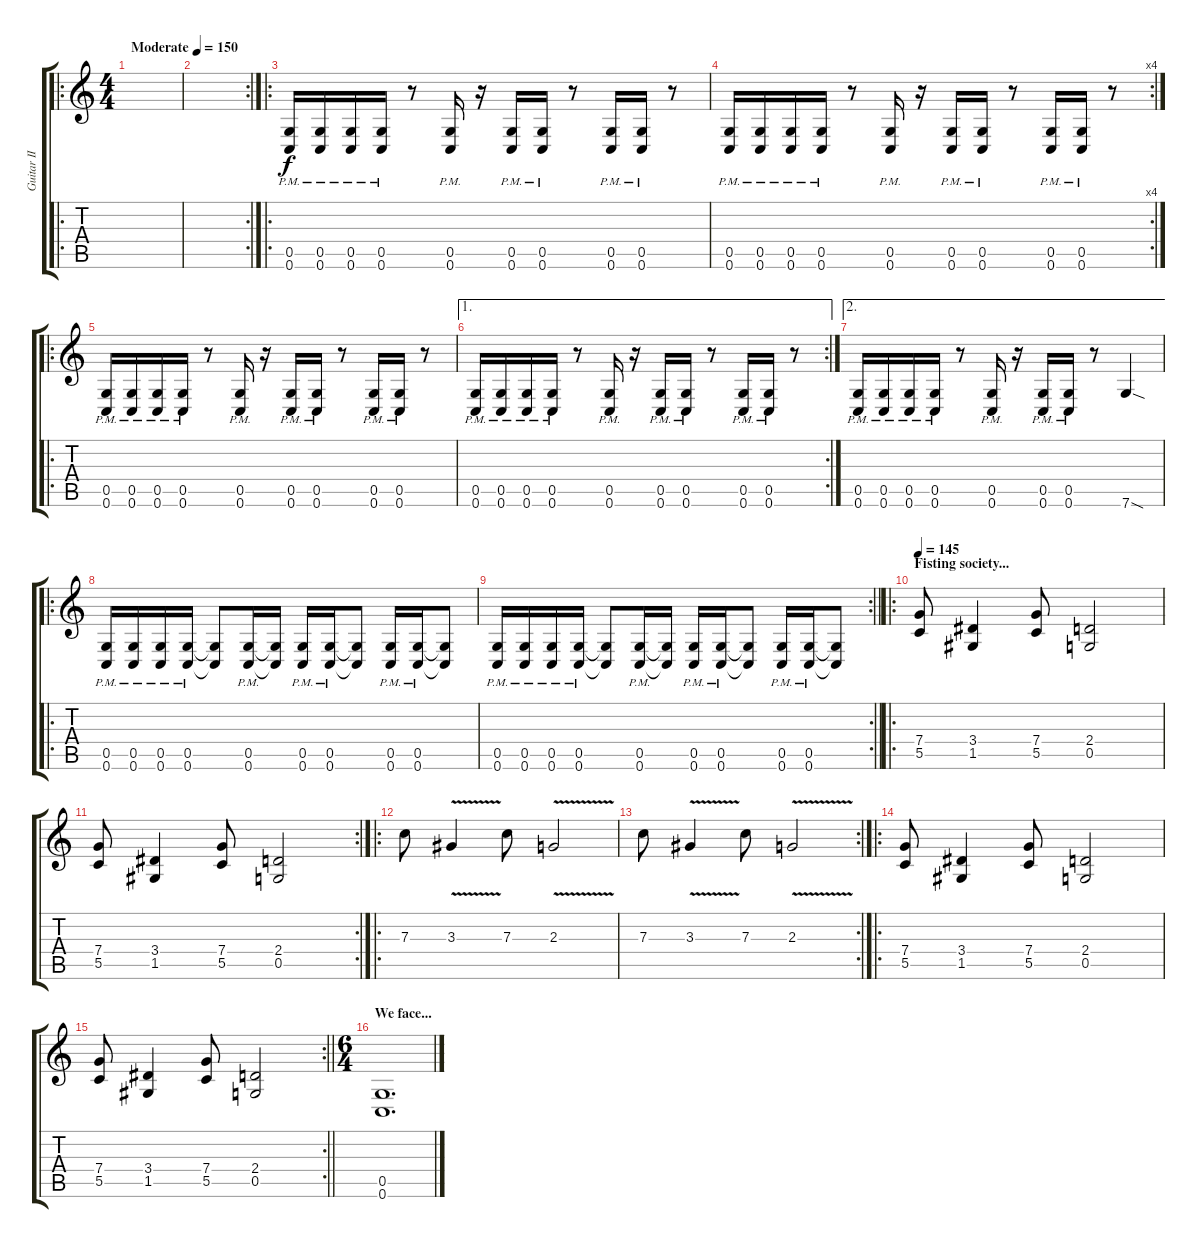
\track ("Guitar II" "Guitar II") {instrument distortionguitar}
\staff {score tabs}
\tuning (D4 A3 F3 C3 G2 C2) {hide}
\ro
\ts (4 4)
\section ("" "")
\tempo (150 "Moderate")
\clef g2
\ks c
|
\rc 2
|
\ro
(0.5{pm} 0.6{pm}).16 (0.5{pm} 0.6{pm}).16 (0.5{pm} 0.6{pm}).16 (0.5{pm} 0.6{pm}).16 r.8 (0.5{pm} 0.6{pm}).16 r.16 (0.5{pm} 0.6{pm}).16 (0.5{pm} 0.6{pm}).16 r.8 (0.5{pm} 0.6{pm}).16 (0.5{pm} 0.6{pm}).16 r.8 |
\rc 4
(0.5{pm} 0.6{pm}).16 (0.5{pm} 0.6{pm}).16 (0.5{pm} 0.6{pm}).16 (0.5{pm} 0.6{pm}).16 r.8 (0.5{pm} 0.6{pm}).16 r.16 (0.5{pm} 0.6{pm}).16 (0.5{pm} 0.6{pm}).16 r.8 (0.5{pm} 0.6{pm}).16 (0.5{pm} 0.6{pm}).16 r.8 |
\ro
(0.5{pm} 0.6{pm}).16 (0.5{pm} 0.6{pm}).16 (0.5{pm} 0.6{pm}).16 (0.5{pm} 0.6{pm}).16 r.8 (0.5{pm} 0.6{pm}).16 r.16 (0.5{pm} 0.6{pm}).16 (0.5{pm} 0.6{pm}).16 r.8 (0.5{pm} 0.6{pm}).16 (0.5{pm} 0.6{pm}).16 r.8 |
\ae 1
\rc 2
(0.5{pm} 0.6{pm}).16 (0.5{pm} 0.6{pm}).16 (0.5{pm} 0.6{pm}).16 (0.5{pm} 0.6{pm}).16 r.8 (0.5{pm} 0.6{pm}).16 r.16 (0.5{pm} 0.6{pm}).16 (0.5{pm} 0.6{pm}).16 r.8 (0.5{pm} 0.6{pm}).16 (0.5{pm} 0.6{pm}).16 r.8 |
\ae 2
(0.5{pm} 0.6{pm}).16 (0.5{pm} 0.6{pm}).16 (0.5{pm} 0.6{pm}).16 (0.5{pm} 0.6{pm}).16 r.8 (0.5{pm} 0.6{pm}).16 r.16 (0.5{pm} 0.6{pm}).16 (0.5{pm} 0.6{pm}).16 r.8 7.6{sod}.4 |
\ro
(0.5{pm} 0.6{pm}).16 (0.5{pm} 0.6{pm}).16 (0.5{pm} 0.6{pm}).16 (0.5{pm} 0.6{pm}).16 (0.5{t} 0.6{t}).8 (0.5{pm} 0.6{pm}).16 (0.5{t} 0.6{t}).16 (0.5{pm} 0.6{pm}).16 (0.5{pm} 0.6{pm}).16 (0.5{t} 0.6{t}).8 (0.5{pm} 0.6{pm}).16 (0.5{pm} 0.6{pm}).16 (0.5{t} 0.6{t}).8 |
\rc 2
\barLineRight lightlight
(0.5{pm} 0.6{pm}).16 (0.5{pm} 0.6{pm}).16 (0.5{pm} 0.6{pm}).16 (0.5{pm} 0.6{pm}).16 (0.5{t} 0.6{t}).8 (0.5{pm} 0.6{pm}).16 (0.5{t} 0.6{t}).16 (0.5{pm} 0.6{pm}).16 (0.5{pm} 0.6{pm}).16 (0.5{t} 0.6{t}).8 (0.5{pm} 0.6{pm}).16 (0.5{pm} 0.6{pm}).16 (0.5{t} 0.6{t}).8 |
\ro
\section ("" "Fisting society...")
\tempo 145
(7.4 5.5).8 (3.4 1.5).4 (7.4 5.5).8 (2.4 0.5).2 |
\rc 2
(7.4 5.5).8 (3.4 1.5).4 (7.4 5.5).8 (2.4 0.5).2 |
\ro
7.3.8 3.3{v}.4 7.3.8 2.3{v}.2 |
\rc 2
7.3.8 3.3{v}.4 7.3.8 2.3{v}.2 |
\ro
(7.4 5.5).8 (3.4 1.5).4 (7.4 5.5).8 (2.4 0.5).2 |
\rc 2
\barLineRight lightlight
(7.4 5.5).8 (3.4 1.5).4 (7.4 5.5).8 (2.4 0.5).2 |
\ts (6 4)
\section ("" "We face...")
(0.5 0.6).1{d}
